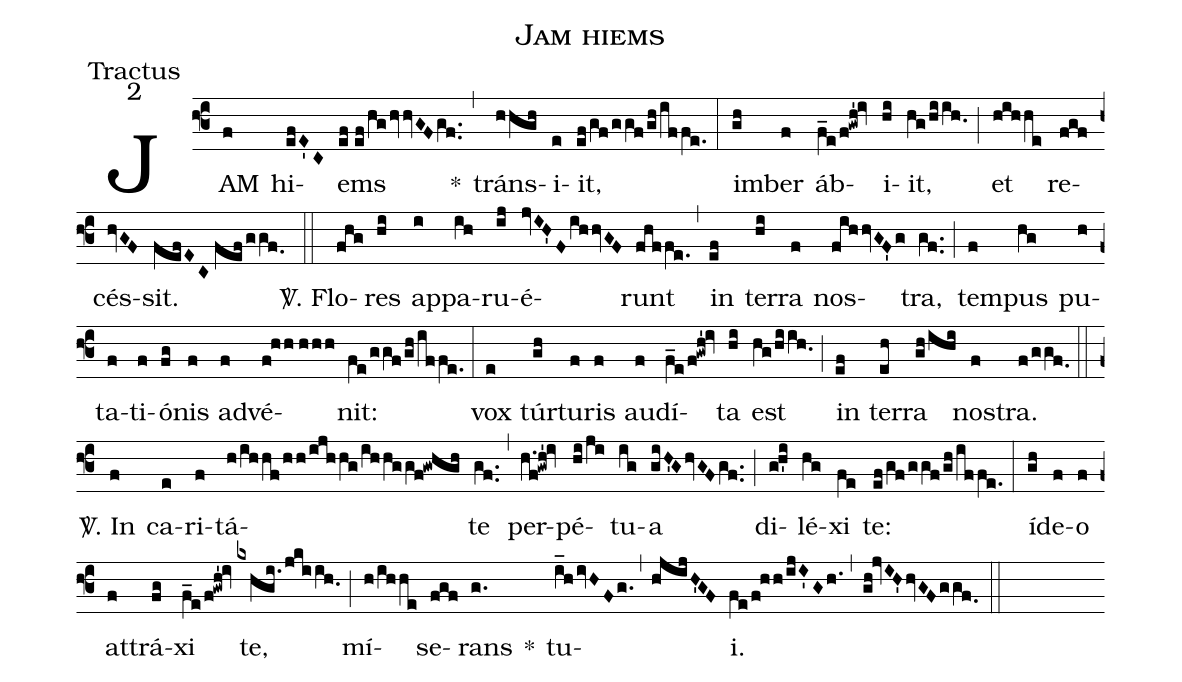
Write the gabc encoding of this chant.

name: Jam hiems;
office-part: Tractus;
mode: 2;
%%
(f3) JAM(f) hi(efE'C)ems(ef//ef/hghvvGFgf..) *(,) tráns(hhgh)i(e)it,(ef/gf/ggf/gh/iffe.) (:)
im(gh)ber(f) áb(f_e/f!gwh'!iv)i(hi)it,(hg/hiih.0) (;) et(hihhe) re(fgf)cés(hvGF)sit.(fefEC//fef/ggf.0) (::)
<sp>V/</sp>. Flo(fhg)res(hi) ap(i)pa(ih)ru(ij)é(jvIH'FihhvGF)runt(fhffe.) (,) in(ef) ter(hi)ra(f) nos(fihhvGF'g)tra,(gf..) (;) tem(f)pus(hg) pu(h)ta(f)ti(f)ó(fg)nis(f) ad(f)vé(f!hh//hhh)nit:(fe/ggf/gh/iffe.) (:)
vox(e) túr(gh)tu(f)ris(f) au(f)dí(f_e/f!gwh'!iv)ta(hi) est(hg/hiih.0) (;) in(ef) ter(eh)ra(gh/ihi) nos(f)tra.(f/ggf.0) (::)
<sp>V/</sp>. In(f) ca(e)ri(f)tá(h/ihhf/hh/ijhhg/ihhggf!gwhgh)te(gf..) (,) per(h.f!gwh'!iv)pé(hi/ji)tu(ig)a(giH'GhvGFgf..) (;) di(g!h'i)lé(hg)xi(fe) te:(ef/gf/ggf/gh/iffe.) (:)
íd(gh)e(f)o(f) at(f)trá(fg)xi(f_e/f!gwh'!iv) te,(kxhgi./jkiih.0) (;) mí(h/ihhe)se(fgf)rans(g.) *() tu(i_hivHFg.,hjijH'GF)i.(fe/f!hh/ijI'Gh.) (,) (gh!jvIH'hvGF/ggf.0) (::)
